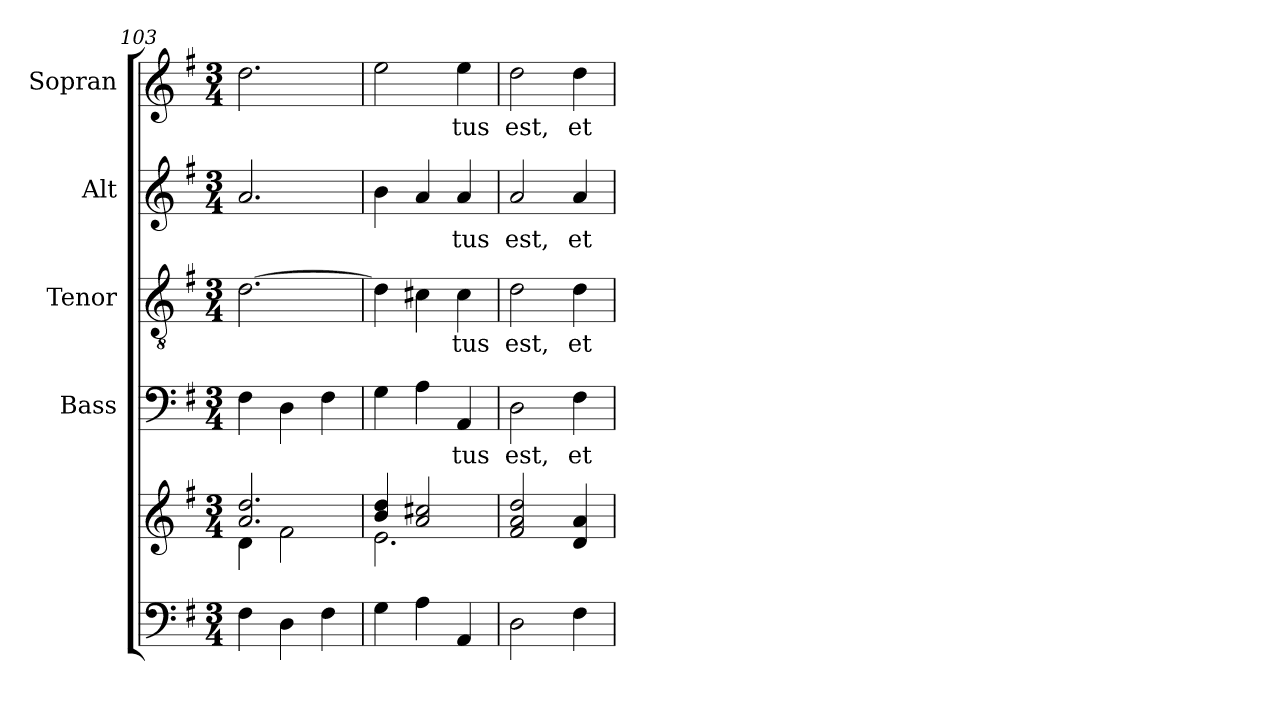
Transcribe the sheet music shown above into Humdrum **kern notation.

**kern	**kern	**kern	**text	**kern	**text	**kern	**text	**kern	**text
*part5	*part5	*part4	*part4	*part3	*part3	*part2	*part2	*part1	*part1
*staff6	*staff5	*staff4	*staff4	*staff3	*staff3	*staff2	*staff2	*staff1	*staff1
*	*	*I"Bass	*	*I"Tenor	*	*I"Alt	*	*I"Sopran	*
*	*	*I'B.	*	*I'T.	*	*I'A.	*	*I'S.	*
*clefF4	*clefG2	*clefF4	*	*clefGv2	*	*clefG2	*	*clefG2	*
*k[f#]	*k[f#]	*k[f#]	*	*k[f#]	*	*k[f#]	*	*k[f#]	*
*G:	*G:	*G:	*	*G:	*	*G:	*	*G:	*
*M3/4	*M3/4	*M3/4	*	*M3/4	*	*M3/4	*	*M3/4	*
=103	=103	=103	=103	=103	=103	=103	=103	=103	=103
*	*^	*	*	*	*	*	*	*	*
4F#\	2.a/ 2.dd/	4d\	4F#\	.	[2.d\	.	2.a/	.	2.dd\	.
4D\	.	2f#\	4D\	.	.	.	.	.	.	.
4F#\	.	.	4F#\	.	.	.	.	.	.	.
=104	=104	=104	=104	=104	=104	=104	=104	=104	=104	=104
4G\	4b/ 4dd/	2.e\	4G\	.	4d\]	.	4b\	.	2ee\	.
4A\	2a/ 2cc#X/	.	4A\	.	4c#X\	.	4a/	.	.	.
!	!	!	!	!LO:LY:b	!	!LO:LY:b	!	!LO:LY:b	!	!LO:LY:b
4AA/	.	.	4AA/	-tus	4c#\	-tus	4a/	-tus	4ee\	-tus
*	*v	*v	*	*	*	*	*	*	*	*
=105	=105	=105	=105	=105	=105	=105	=105	=105	=105
!	!	!	!LO:LY:b	!	!LO:LY:b	!	!LO:LY:b	!	!LO:LY:b
2D\	2f#/ 2a/ 2dd/	2D\	est,	2d\	est,	2a/	est,	2dd\	est,
!	!	!	!LO:LY:b	!	!LO:LY:b	!	!LO:LY:b	!	!LO:LY:b
4F#\	4d/ 4a/	4F#\	et	4d\	et	4a/	et	4dd\	et
=	=	=	=	=	=	=	=	=	=
*-	*-	*-	*-	*-	*-	*-	*-	*-	*-
